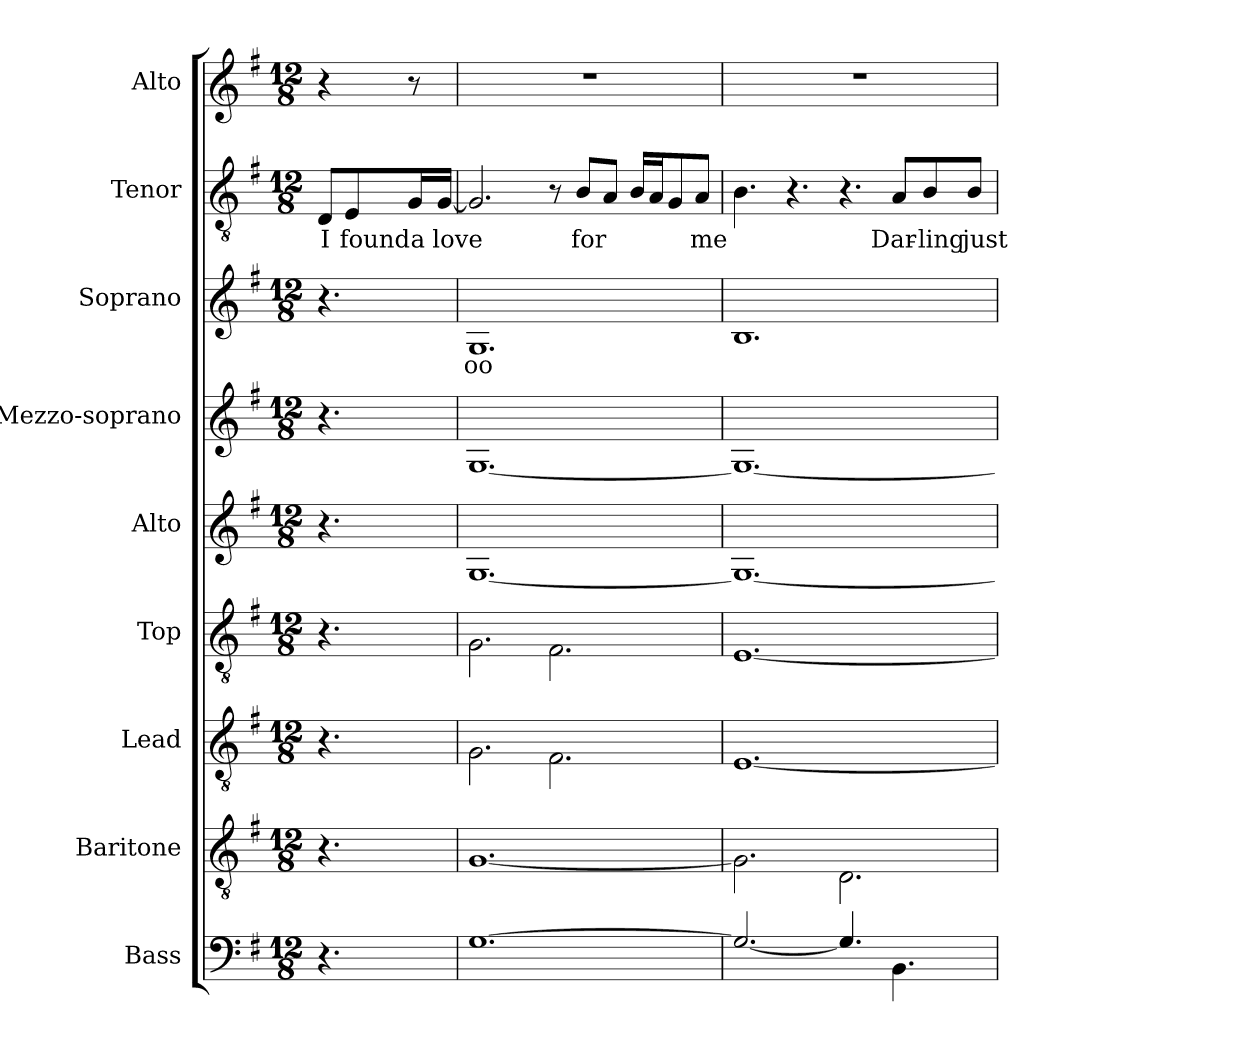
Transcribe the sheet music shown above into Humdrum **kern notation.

**kern	**kern	**kern	**kern	**kern	**kern	**kern	**text	**kern	**text	**kern
*part9	*part8	*part7	*part6	*part5	*part4	*part3	*part3	*part2	*part2	*part1
*staff9	*staff8	*staff7	*staff6	*staff5	*staff4	*staff3	*staff3	*staff2	*staff2	*staff1
*I"Bass	*I"Baritone	*I"Lead	*I"Top	*I"Alto	*I"Mezzo-soprano	*I"Soprano	*	*I"Tenor	*	*I"Alto
*I'B.	*I'Bari	*I'Lead	*I'Top	*I'A.	*I'Mzs.	*I'S.	*	*I'T.	*	*I'A.
*clefF4	*clefGv2	*clefGv2	*clefGv2	*clefG2	*clefG2	*clefG2	*	*clefGv2	*	*clefG2
*k[f#]	*k[f#]	*k[f#]	*k[f#]	*k[f#]	*k[f#]	*k[f#]	*	*k[f#]	*	*k[f#]
*M12/8	*M12/8	*M12/8	*M12/8	*M12/8	*M12/8	*M12/8	*	*M12/8	*	*M12/8
*MM95	*MM95	*MM95	*MM95	*MM95	*MM95	*MM95	*	*MM95	*	*MM95
=1	=1	=1	=1	=1	=1	=1	=1	=1	=1	=1
!	!	!	!	!	!	!	!	!	!LO:LY:b	!
4.r	4.r	4.r	4.r	4.r	4.r	4.r	.	8D/L	I	4r
!	!	!	!	!	!	!	!	!	!LO:LY:b	!
.	.	.	.	.	.	.	.	8E/	found	.
!	!	!	!	!	!	!	!	!	!LO:LY:b	!
.	.	.	.	.	.	.	.	16G/L	a	8r
!	!	!	!	!	!	!	!	!	!LO:LY:b	!
.	.	.	.	.	.	.	.	[16G/JJ	love	.
=2	=2	=2	=2	=2	=2	=2	=2	=2	=2	=2
!	!	!	!	!	!	!	!LO:LY:b	!	!	!
[1.G	[1.G	2.G\	2.G\	[1.G	[1.G	1.G	oo	2.G/]	.	1.r
.	.	2.F#\	2.F#\	.	.	.	.	8r	.	.
!	!	!	!	!	!	!	!	!	!LO:LY:b	!
.	.	.	.	.	.	.	.	8B/L	for	.
.	.	.	.	.	.	.	.	8A/J	.	.
.	.	.	.	.	.	.	.	16B/LL	.	.
.	.	.	.	.	.	.	.	16A/J	.	.
.	.	.	.	.	.	.	.	8G/	.	.
!	!	!	!	!	!	!	!	!	!LO:LY:b	!
.	.	.	.	.	.	.	.	8A/J	me	.
=3	=3	=3	=3	=3	=3	=3	=3	=3	=3	=3
2.G/_	2.G\]	[1.E	[1.E	1.G_	1.G_	1.B	.	4.B\	.	1.r
.	.	.	.	.	.	.	.	4.r	.	.
4.G/]	2.D\	.	.	.	.	.	.	4.r	.	.
!	!	!	!	!	!	!	!	!	!LO:LY:b	!
4.BB\	.	.	.	.	.	.	.	8A/L	Dar-	.
!	!	!	!	!	!	!	!	!	!LO:LY:b	!
.	.	.	.	.	.	.	.	8B/	-ling	.
!	!	!	!	!	!	!	!	!	!LO:LY:b	!
.	.	.	.	.	.	.	.	8B/J	just	.
=	=	=	=	=	=	=	=	=	=	=
*-	*-	*-	*-	*-	*-	*-	*-	*-	*-	*-
